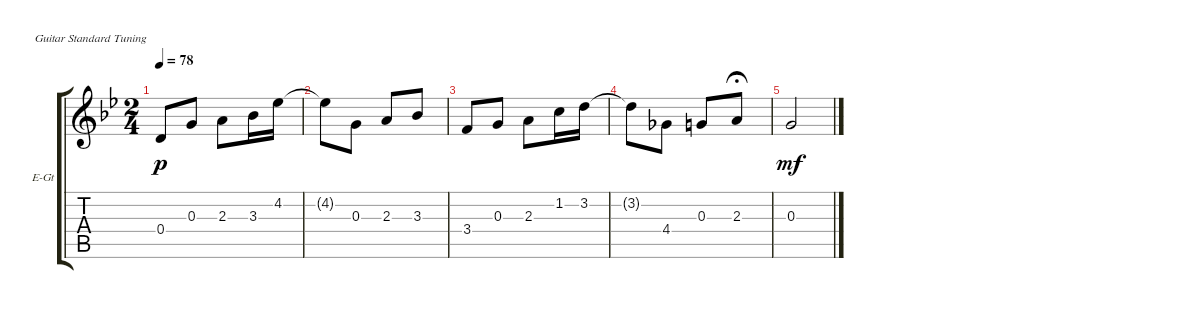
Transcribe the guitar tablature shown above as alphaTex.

\defaultSystemsLayout 4
\bracketExtendMode groupsimilarinstruments
\firstSystemTrackNameOrientation horizontal
\otherSystemsTrackNameOrientation horizontal
\track ("Данил" "E-Gt") {instrument electricguitarclean}
\staff {score tabs}
\tuning (E4 B3 G3 D3 A2 E2)
\ts (2 4)
\tempo 78
\clef g2
\ks gminor
0.4.8{dy p} 0.3.8 2.3.8 3.3.16 4.2.16 |
4.2{t}.8 0.3.8 2.3.8 3.3.8 |
3.4.8 0.3.8 2.3.8 1.2.16 3.2.16 |
3.2{t}.8 4.4.8 0.3.8 2.3.8{fermata (medium 1)} |
0.3.2{dy mf}
